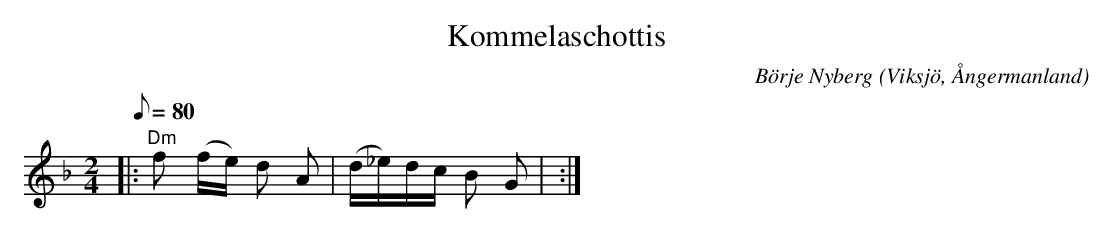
X:1
T:Kommelaschottis
C:Börje Nyberg
O:Viksjö, Ångermanland
M:2/4
L:1/8
Q:80
K:Dm
|: "Dm"f (f/2e/2) d A | (d/2_e/2)d/2c/2 B G | :|
